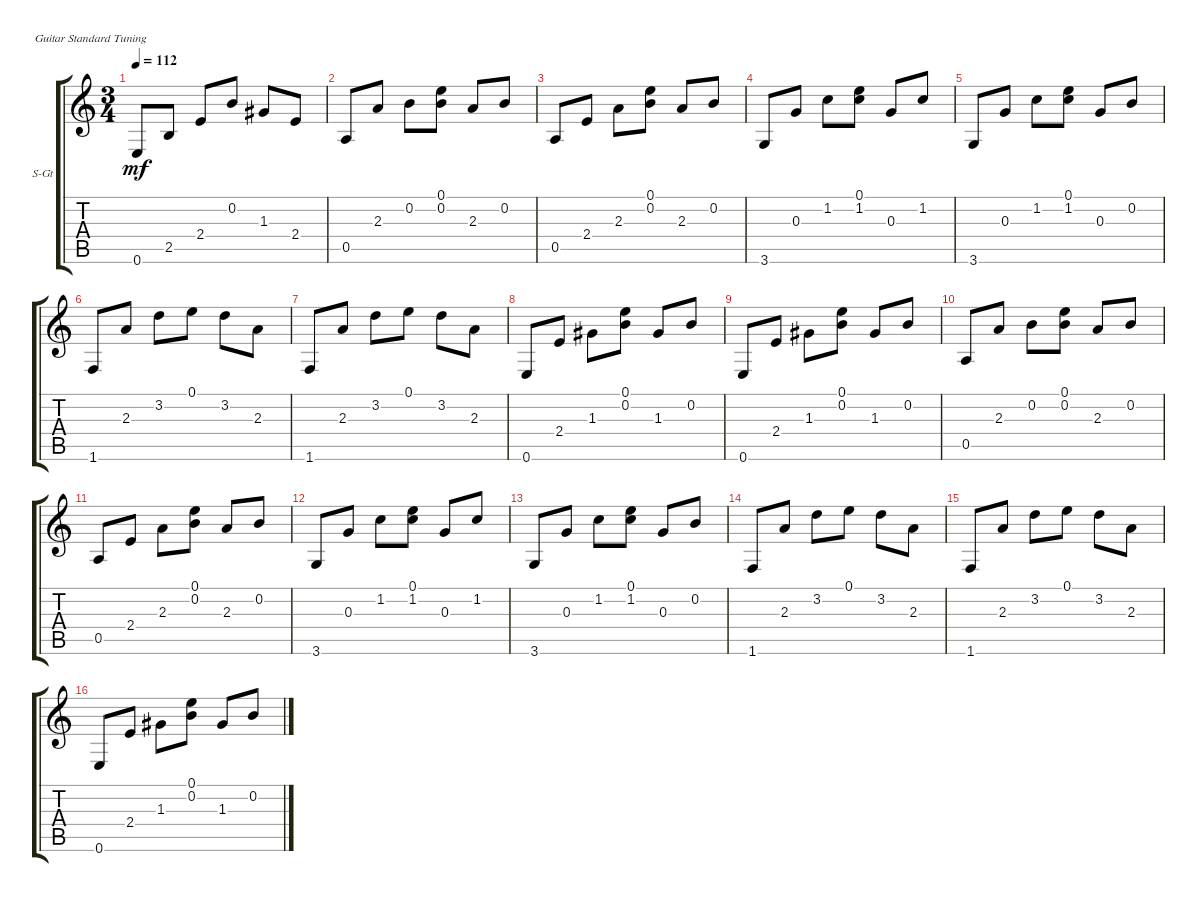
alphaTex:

\defaultSystemsLayout 4
\bracketExtendMode groupsimilarinstruments
\firstSystemTrackNameOrientation horizontal
\otherSystemsTrackNameOrientation horizontal
\track ("Steel Guitar" "S-Gt") {instrument acousticguitarsteel}
\staff {score tabs}
\tuning (E4 B3 G3 D3 A2 E2)
\ts (3 4)
\tempo 112
\clef g2
\ks c
0.6.8{dy mf} 2.5.8 2.4.8 0.2.8 1.3.8 2.4.8 |
0.5.8 2.3.8 0.2.8 (0.2 0.1).8 2.3.8 0.2.8 |
0.5.8 2.4.8 2.3.8 (0.2 0.1).8 2.3.8 0.2.8 |
3.6.8 0.3.8 1.2.8 (1.2 0.1).8 0.3.8 1.2.8 |
3.6.8 0.3.8 1.2.8 (1.2 0.1).8 0.3.8 0.2.8 |
1.6.8 2.3.8 3.2.8 0.1.8 3.2.8 2.3.8 |
1.6.8 2.3.8 3.2.8 0.1.8 3.2.8 2.3.8 |
0.6.8 2.4.8 1.3.8 (0.2 0.1).8 1.3.8 0.2.8 |
0.6.8 2.4.8 1.3.8 (0.2 0.1).8 1.3.8 0.2.8 |
0.5.8 2.3.8 0.2.8 (0.2 0.1).8 2.3.8 0.2.8 |
0.5.8 2.4.8 2.3.8 (0.2 0.1).8 2.3.8 0.2.8 |
3.6.8 0.3.8 1.2.8 (1.2 0.1).8 0.3.8 1.2.8 |
3.6.8 0.3.8 1.2.8 (1.2 0.1).8 0.3.8 0.2.8 |
1.6.8 2.3.8 3.2.8 0.1.8 3.2.8 2.3.8 |
1.6.8 2.3.8 3.2.8 0.1.8 3.2.8 2.3.8 |
0.6.8 2.4.8 1.3.8 (0.2 0.1).8 1.3.8 0.2.8
